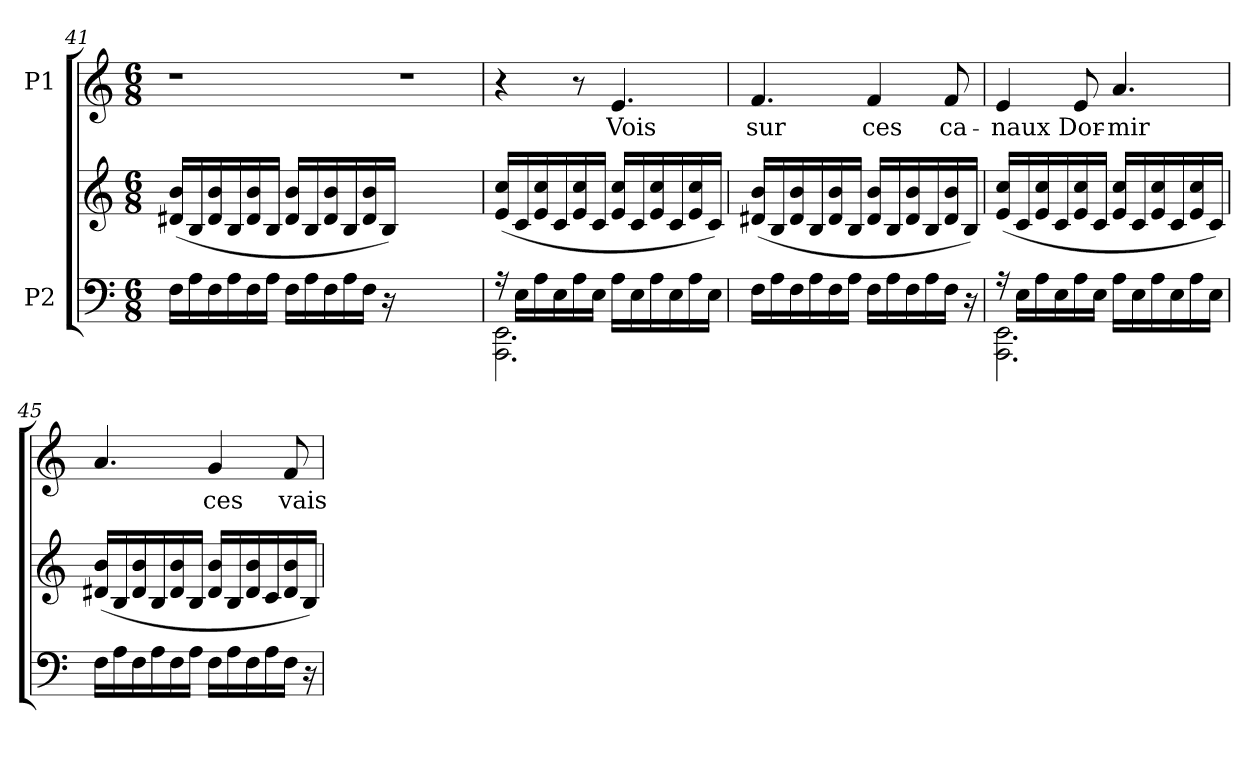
**kern	**kern	**kern	**text
*part2	*part2	*part1	*part1
*staff3	*staff2	*staff1	*staff1
*I"P2	*	*I"P1	*
*clefF4	*clefG2	*clefG2	*
*k[]	*k[]	*k[]	*
*C:	*C:	*C:	*
*M6/8	*M6/8	*M6/8	*
=41	=41	=41	=41
!	!	!LO:N:vis=1	!
16Fi\LL	(16d#Xi/ 16biLL	2.r	.
16Ai\	16Bi/	.	.
16Fi\	16d#i/ 16bi	.	.
16Ai\	16Bi/	.	.
16Fi\	16d#i/ 16bi	.	.
16Ai\JJ	16Bi/JJ	.	.
16Fi\LL	16d#i/ 16biLL	.	.
16Ai\	16Bi/	.	.
16Fi\	16d#i/ 16bi	.	.
16Ai\	16Bi/	.	.
16Fi\JJ	16d#i/ 16bi	.	.
16r	16Bi/JJ)	.	.
!	!	!LO:N:vis=1	!
2.ryy	2.ryy	2.r	.
=42	=42	=42	=42
*^	*	*	*
16r	2.AAAi\ 2.EEi	(16ei/ 16cciLL	4r	.
16Ei\LL	.	16ci/	.	.
16Ai\	.	16ei/ 16cci	.	.
16Ei\	.	16ci/	.	.
16Ai\	.	16ei/ 16cci	8r	.
16Ei\JJ	.	16ci/JJ	.	.
!	!	!	!	!LO:LY:b:color=#000000
16Ai\LL	.	16ei/ 16cciLL	4.ei/	Vois
16Ei\	.	16ci/	.	.
16Ai\	.	16ei/ 16cci	.	.
16Ei\	.	16ci/	.	.
16Ai\	.	16ei/ 16cci	.	.
16Ei\JJ	.	16ci/JJ)	.	.
*v	*v	*	*	*
!!LO:LB:g=z
=43	=43	=43	=43
!	!	!	!LO:LY:b:color=#000000
16Fi\LL	(16d#Xi/ 16biLL	4.fi/	sur
16Ai\	16Bi/	.	.
16Fi\	16d#i/ 16bi	.	.
16Ai\	16Bi/	.	.
16Fi\	16d#i/ 16bi	.	.
16Ai\JJ	16Bi/JJ	.	.
!	!	!	!LO:LY:b:color=#000000
16Fi\LL	16d#i/ 16biLL	4fi/	ces
16Ai\	16Bi/	.	.
16Fi\	16d#i/ 16bi	.	.
16Ai\	16Bi/	.	.
!	!	!	!LO:LY:b:color=#000000
16Fi\JJ	16d#i/ 16bi	8fi/	ca-
16r	16Bi/JJ)	.	.
=44	=44	=44	=44
*^	*	*	*
!	!	!	!	!LO:LY:b:color=#000000
16r	2.AAAi\ 2.EEi	(16ei/ 16cciLL	4ei/	-naux
16Ei\LL	.	16ci/	.	.
16Ai\	.	16ei/ 16cci	.	.
16Ei\	.	16ci/	.	.
!	!	!	!	!LO:LY:b:color=#000000
16Ai\	.	16ei/ 16cci	8ei/	Dor-
16Ei\JJ	.	16ci/JJ	.	.
!	!	!	!	!LO:LY:b:color=#000000
16Ai\LL	.	16ei/ 16cciLL	4.ai/	-mir
16Ei\	.	16ci/	.	.
16Ai\	.	16ei/ 16cci	.	.
16Ei\	.	16ci/	.	.
16Ai\	.	16ei/ 16cci	.	.
16Ei\JJ	.	16ci/JJ)	.	.
*v	*v	*	*	*
=45	=45	=45	=45
16Fi\LL	(16d#Xi/ 16biLL	4.ai/	.
16Ai\	16Bi/	.	.
16Fi\	16d#i/ 16bi	.	.
16Ai\	16Bi/	.	.
16Fi\	16d#i/ 16bi	.	.
16Ai\JJ	16Bi/JJ	.	.
!	!	!	!LO:LY:b:color=#000000
16Fi\LL	16d#i/ 16biLL	4gi/	ces
16Ai\	16Bi/	.	.
16Fi\	16d#i/ 16bi	.	.
16Ai\	16ci/	.	.
!	!	!	!LO:LY:b:color=#000000
16Fi\JJ	16d#i/ 16bi	8fi/	vais-
16r	16Bi/JJ)	.	.
=	=	=	=
*-	*-	*-	*-
